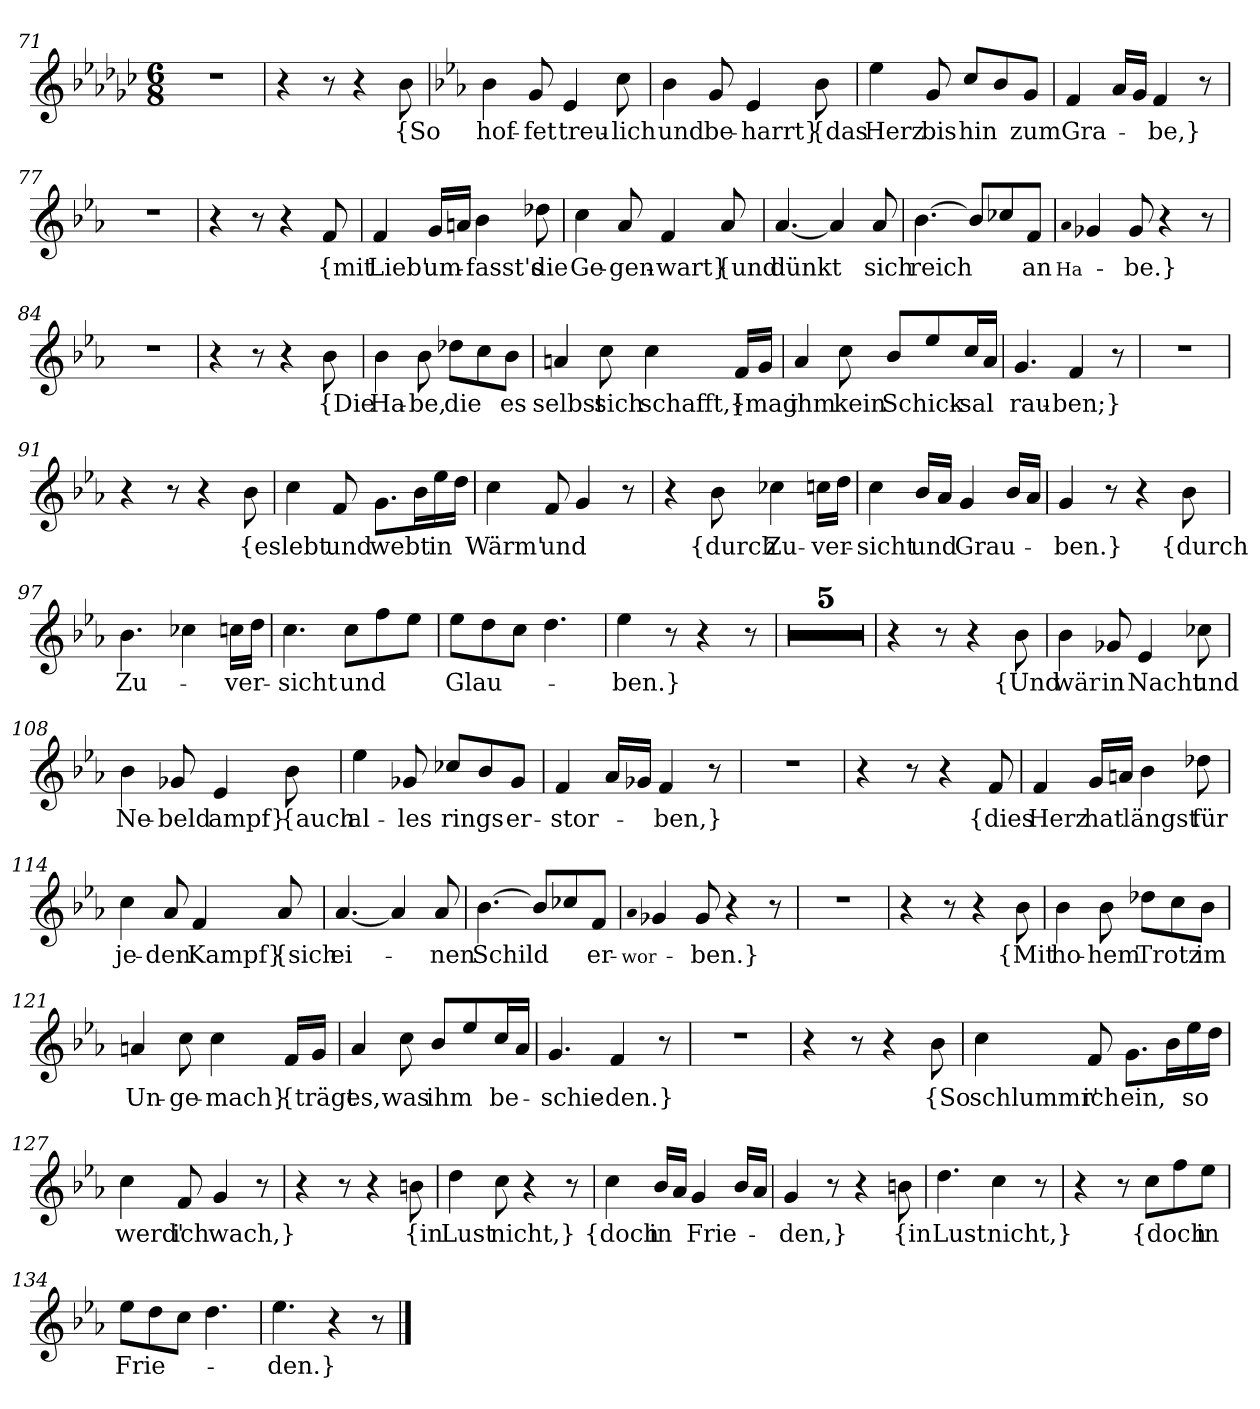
**kern	**text
*part1	*part1
*staff1	*staff1
*clefG2	*
*k[b-e-a-d-g-c-]	*
*M6/8	*
=71	=71
2.r	.
=72	=72
4r	.
8r	.
4r	.
8b-	{So
=73	=73
*k[b-e-a-]	*
4b-	hof-
8g	-fet
4e-	treu-
8cc	-lich
=74	=74
4b-	und
8g	be-
4e-	-harrt}
8b-	{das
=75	=75
4ee-	Herz
8g	bis
8cc/L	hin
8b-/	.
8g/J	zum
=76	=76
4f	Gra-
16a-/LL	.
16g/JJ	.
4f	-be,}
8r	.
=77	=77
2.r	.
=78	=78
4r	.
8r	.
4r	.
8f	{mit
=79	=79
4f	Lieb'
16g/LL	um-
16an/JJ	.
4b-	-fasst's
8dd-X	die
=80	=80
4cc	Ge-
8a-	-gen-
4f	-wart}
8a-	{und
=81	=81
[4.a-	dünkt
4a-]	.
8a-	sich
=82	=82
[4.b-	reich
8b-/L]	.
8cc-X/	.
8f/J	an
=83	=83
qa-	Ha-
4g-X	.
8g-	-be.}
4r	.
8r	.
=84	=84
2.r	.
=85	=85
4r	.
8r	.
4r	.
8b-	{Die
=86	=86
4b-	Ha-
8b-	-be,
8dd-X\L	die
8cc\	.
8b-\J	es
=87	=87
4an	selbst
8cc	sich
4cc	schafft,}
16f/LL	{mag
16g/JJ	.
=88	=88
4a-	ihm
8cc	kein
8b-/L	Schick-
8ee-/	.
16cc/L	-sal
16a-/JJ	.
=89	=89
4.g	rau-
4f	-ben;}
8r	.
=90	=90
2.r	.
=91	=91
4r	.
8r	.
4r	.
8b-	{es
=92	=92
4cc	lebt
8f	und
8.g\L	webt
16b-\L	.
16ee-\	in
16dd\JJ	.
=93	=93
4cc	Wärm'
8f	und
4g	.
8r	.
=94	=94
4r	.
8b-	{durch
4cc-X	Zu-
16ccn\LL	-ver-
16dd\JJ	.
=95	=95
4cc	-sicht
16b-/LL	und
16a-/JJ	.
4g	Grau-
16b-/LL	.
16a-/JJ	.
=96	=96
4g	-ben.}
8r	.
4r	.
8b-	{durch
=97	=97
4.b-	Zu-
4cc-X	.
16ccn\LL	-ver-
16dd\JJ	.
=98	=98
4.cc	-sicht
8cc\L	und
8ff\	.
8ee-\J	.
=99	=99
8ee-\L	Glau-
8dd\	.
8cc\J	.
4.dd	.
=100	=100
4ee-	-ben.}
8r	.
4r	.
8r	.
=101	=101
2.r	.
=102	=102
2.r	.
=103	=103
2.r	.
=104	=104
2.r	.
=105	=105
2.r	.
=106	=106
4r	.
8r	.
4r	.
8b-	{Und
=107	=107
4b-	wär
8g-X	in
4e-	Nacht
8cc-X	und
=108	=108
4b-	Ne-
8g-X	-beld
4e-	ampf}
8b-	{auch
=109	=109
4ee-	al-
8g-X	-les
8cc-X/L	rings
8b-/	.
8g-/J	er-
=110	=110
4f	-stor-
16a-/LL	.
16g-X/JJ	.
4f	-ben,}
8r	.
=111	=111
2.r	.
=112	=112
4r	.
8r	.
4r	.
8f	{dies
=113	=113
4f	Herz
16g/LL	hat
16an/JJ	.
4b-	längst
8dd-X	für
=114	=114
4cc	je-
8a-	-den
4f	Kampf}
8a-	{sich
=115	=115
[4.a-	ei-
4a-]	.
8a-	-nen
=116	=116
[4.b-	Schild
8b-/L]	.
8cc-X/	.
8f/J	er-
=117	=117
qa-	-wor-
4g-X	.
8g-	-ben.}
4r	.
8r	.
=118	=118
2.r	.
=119	=119
4r	.
8r	.
4r	.
8b-	{Mit
=120	=120
4b-	ho-
8b-	-hem
8dd-X\L	Trotz
8cc\	.
8b-\J	im
=121	=121
4an	Un-
8cc	-ge-
4cc	-mach}
16f/LL	{trägt
16g/JJ	.
=122	=122
4a-	es,
8cc	was
8b-/L	ihm
8ee-/	.
16cc/L	be-
16a-/JJ	.
=123	=123
4.g	-schie-
4f	-den.}
8r	.
=124	=124
2.r	.
=125	=125
4r	.
8r	.
4r	.
8b-	{So
=126	=126
4cc	schlummr'
8f	ich
8.g\L	ein,
16b-\L	.
16ee-\	so
16dd\JJ	.
=127	=127
4cc	werd'
8f	ich
4g	wach,}
8r	.
=128	=128
4r	.
8r	.
4r	.
8bn	{in
=129	=129
4dd	Lust
8cc	nicht,}
4r	.
8r	.
=130	=130
4cc	{doch
16b-/LL	in
16a-/JJ	.
4g	Frie-
16b-/LL	.
16a-/JJ	.
=131	=131
4g	-den,}
8r	.
4r	.
8bn	{in
=132	=132
4.dd	Lust
4cc	nicht,}
8r	.
=133	=133
4r	.
8r	.
8cc\L	{doch
8ff\	.
8ee-\J	in
=134	=134
8ee-\L	Frie-
8dd\	.
8cc\J	.
4.dd	.
=135	=135
4.ee-	-den.}
4r	.
8r	.
==	==
*-	*-
